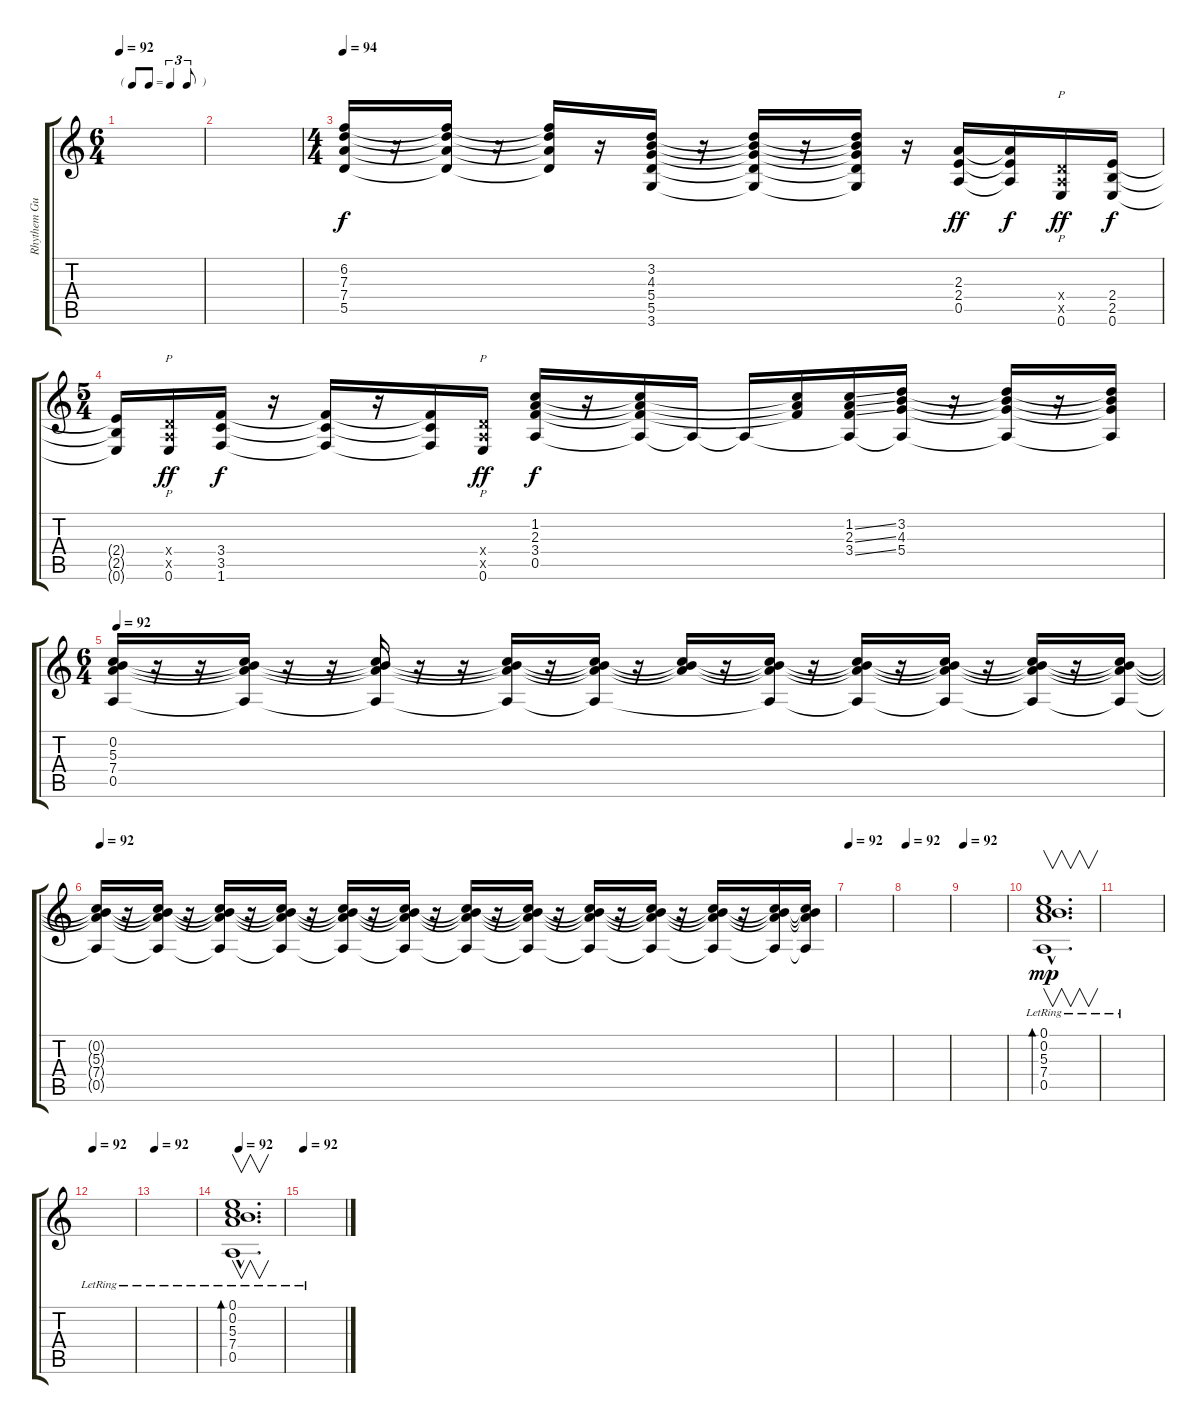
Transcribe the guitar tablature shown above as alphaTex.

\track ("Rhythem Guitar" "Rhythem Gu") {instrument overdrivenguitar}
\staff {score tabs}
\tuning (E4 B3 G3 D3 A2 E2) {hide}
\ts (6 4)
\tf triplet8th
\tempo 92
\clef g2
\ks c
|
|
\ts (4 4)
\tempo 94
(6.2 7.3 7.4 5.5).16{dy f instrument overdrivenguitar} r.16 (6.2{t} 7.3{t} 7.4{t} 5.5{t}).16 r.16 (6.2{t} 7.3{t} 7.4{t} 5.5{t}).16 r.16 (3.2 4.3 5.4 5.5 3.6).16 r.16 (3.2{t} 4.3{t} 5.4{t} 5.5{t} 3.6{t}).16 r.16 (3.2{t} 4.3{t} 5.4{t} 5.5{t} 3.6{t}).16 r.16 (2.3 2.4 0.5).16{dy ff} (2.3{t} 2.4{t} 0.5{t}).16{dy f} (0.4{x} 0.5{x} 0.6).16{p dy ff} (2.4 2.5 0.6).16{dy f} |
\ts (5 4)
(2.4{t} 2.5{t} 0.6{t}).16 (0.4{x} 0.5{x} 0.6).16{p dy ff} (3.4 3.5 1.6).16{dy f} r.16 (3.4{t} 3.5{t} 1.6{t}).16 r.16 (3.4{t} 3.5{t} 1.6{t}).16 (0.4{x} 0.5{x} 0.6).16{p dy ff} (1.2 2.3 3.4 0.5).16{dy f} r.16 (1.2{t} 2.3{t} 3.4{t} 0.5{t}).16 0.5{t}.16 0.5{t}.16 (1.2{t} 2.3{t} 3.4{t}).16 (1.2{ss} 2.3{ss} 3.4{ss} 0.5{t}).16 (3.2 4.3 5.4 0.5{t}).16 r.16 (3.2{t} 4.3{t} 5.4{t} 0.5{t}).16 r.16 (3.2{t} 4.3{t} 5.4{t} 0.5{t}).16 |
\ts (6 4)
\tempo 92
(0.2 5.3 7.4 0.5).16 r.16 r.16 (0.2{t} 5.3{t} 7.4{t} 0.5{t}).16 r.16 r.16 (0.2{t} 5.3{t} 7.4{t} 0.5{t}).16 r.16 r.16 (0.2{t} 5.3{t} 7.4{t} 0.5{t}).16 r.16 (0.2{t} 5.3{t} 7.4{t} 0.5{t}).16 r.16 (0.2{t} 5.3{t} 7.4{t}).16 r.16 (0.2{t} 5.3{t} 7.4{t} 0.5{t}).16 r.16 (0.2{t} 5.3{t} 7.4{t} 0.5{t}).16{volume 16} r.16 (0.2{t} 5.3{t} 7.4{t} 0.5{t}).16 r.16 (0.2{t} 5.3{t} 7.4{t} 0.5{t}).16{volume 15} r.16 (0.2{t} 5.3{t} 7.4{t} 0.5{t}).16 |
\tempo 92
(0.2{t} 5.3{t} 7.4{t} 0.5{t}).16{volume 15} r.16 (0.2{t} 5.3{t} 7.4{t} 0.5{t}).16{volume 14} r.16 (0.2{t} 5.3{t} 7.4{t} 0.5{t}).16{volume 13} r.16 (0.2{t} 5.3{t} 7.4{t} 0.5{t}).16{volume 12} r.16 (0.2{t} 5.3{t} 7.4{t} 0.5{t}).16{volume 10} r.16 (0.2{t} 5.3{t} 7.4{t} 0.5{t}).16 r.16{volume 8} (0.2{t} 5.3{t} 7.4{t} 0.5{t}).16 r.16{volume 7} (0.2{t} 5.3{t} 7.4{t} 0.5{t}).16 r.16 (0.2{t} 5.3{t} 7.4{t} 0.5{t}).16{volume 6} r.16 (0.2{t} 5.3{t} 7.4{t} 0.5{t}).16 r.16{volume 5} (0.2{t} 5.3{t} 7.4{t} 0.5{t}).16 r.16 (0.2{t} 5.3{t} 7.4{t} 0.5{t}).16 (0.2{t} 5.3{t} 7.4{t} 0.5{t}).16 |
\tempo 92
|
\tempo 92
|
\tempo 92
|
(0.1{hac lr} 0.2{hac lr} 5.3{hac lr} 7.4{hac lr} 0.5{hac lr}).1{v d bd 120 dy mp volume 16 instrument electricguitarclean} |
|
\tempo 92
|
\tempo 92
|
\tempo 92
(0.1{hac lr} 0.2{hac lr} 5.3{hac lr} 7.4{hac lr} 0.5{hac lr}).1{v d bd 120 volume 16 instrument electricguitarclean} |
\tempo 92
